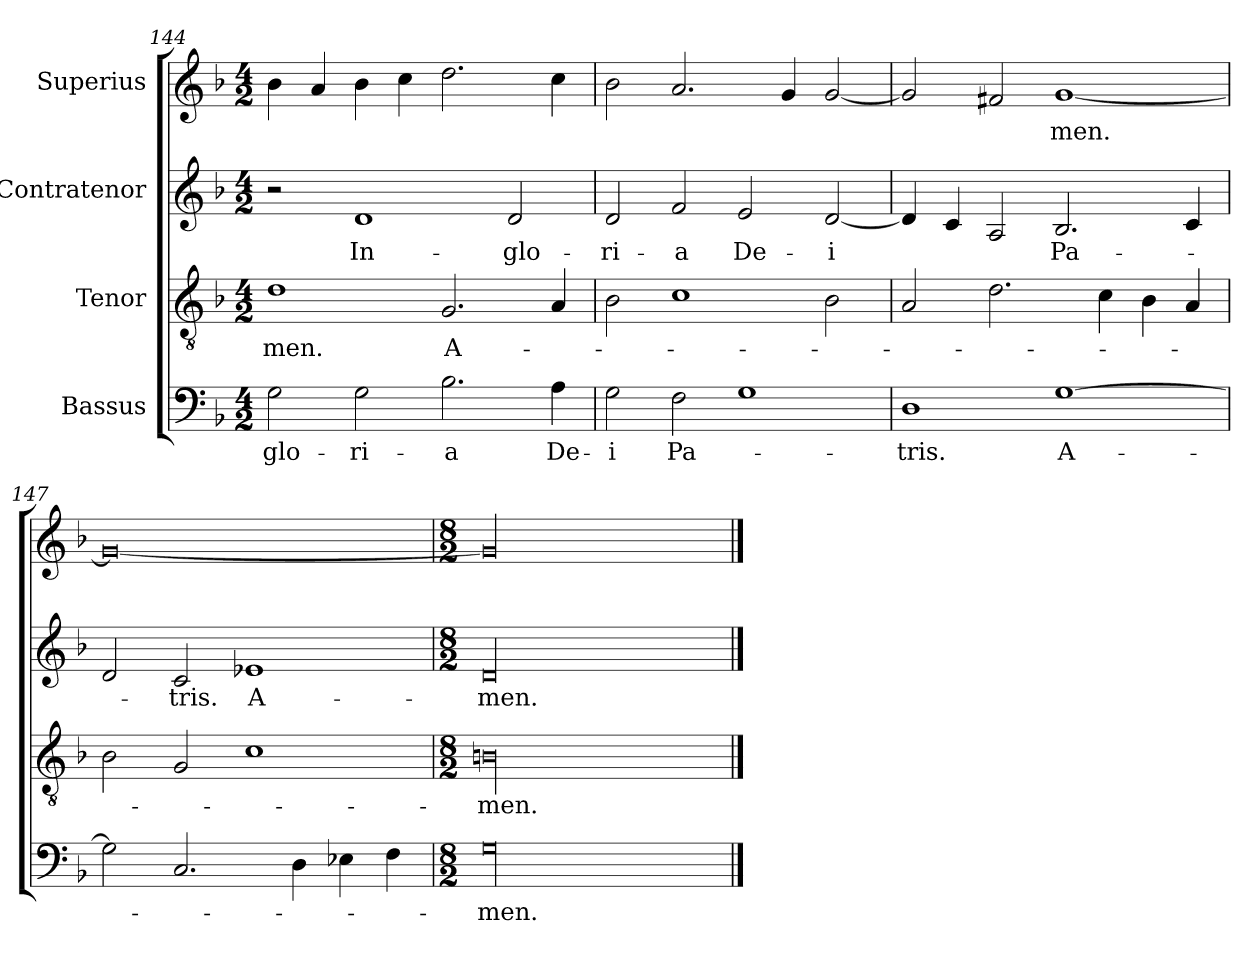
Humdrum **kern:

**kern	**text	**kern	**text	**kern	**text	**kern	**text
*part4	*part4	*part3	*part3	*part2	*part2	*part1	*part1
*staff4	*staff4	*staff3	*staff3	*staff2	*staff2	*staff1	*staff1
*I"Bassus	*	*I"Tenor	*	*I"Contratenor	*	*I"Superius	*
*clefF4	*	*clefGv2	*	*clefG2	*	*clefG2	*
*k[b-]	*	*k[b-]	*	*k[b-]	*	*k[b-]	*
*M4/2	*	*M4/2	*	*M4/2	*	*M4/2	*
=144	=144	=144	=144	=144	=144	=144	=144
2G\	glo-	1d\	-men.	2r	.	4b-\	.
.	.	.	.	.	.	4a/	.
2G\	-ri-	.	.	1d/	In-	4b-\	.
.	.	.	.	.	.	4cc\	.
2.B-\	-a	2.G/	A-	.	.	2.dd\	.
.	.	.	.	2d/	glo-	.	.
4A\	De-	4A/	.	.	.	4cc\	.
=145	=145	=145	=145	=145	=145	=145	=145
2G\	-i	2B-\	.	2d/	-ri-	2b-\	.
2F\	Pa-	1c\	.	2f/	-a	2.a/	.
1G\	.	.	.	2e/	De-	.	.
.	.	.	.	.	.	4g/	.
.	.	2B-\	.	[2d/	-i	[2g/	.
=146	=146	=146	=146	=146	=146	=146	=146
1D\	-tris.	2A/	.	4d/]	.	2g/]	.
.	.	.	.	4c/	.	.	.
.	.	2.d\	.	2A/	.	2f#X/	.
[1G\	A-	.	.	2.B-/	Pa-	[1g/	-men.
.	.	4c\	.	.	.	.	.
.	.	4B-\	.	.	.	.	.
.	.	4A/	.	4c/	.	.	.
=147	=147	=147	=147	=147	=147	=147	=147
2G\]	.	2B-\	.	2d/	.	0g/_	.
2.C/	.	2G/	.	2c/	-tris.	.	.
.	.	1c\	.	1e-X/	A-	.	.
4D\	.	.	.	.	.	.	.
4E-X\	.	.	.	.	.	.	.
4F\	.	.	.	.	.	.	.
=148	=148	=148	=148	=148	=148	=148	=148
*M8/2	*	*M8/2	*	*M8/2	*	*M8/2	*
00G\	-men.	00Bn\	-men.	00d/	-men.	00g/]	.
==	==	==	==	==	==	==	==
*-	*-	*-	*-	*-	*-	*-	*-
